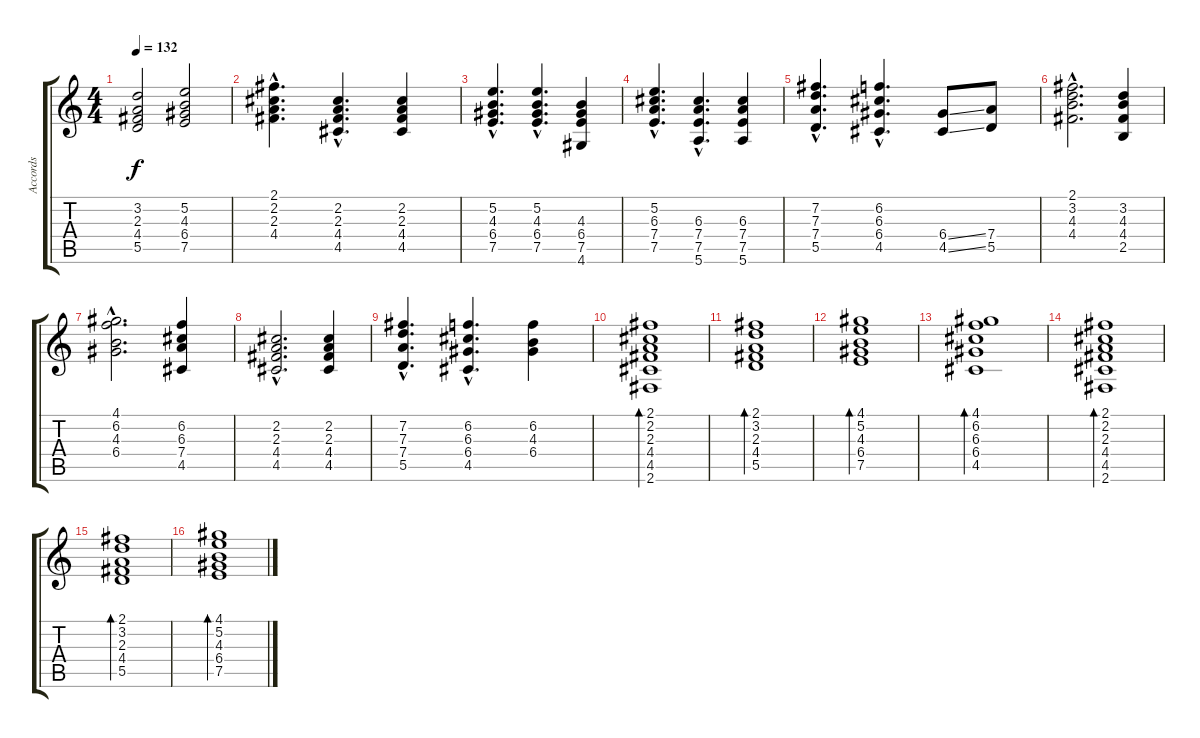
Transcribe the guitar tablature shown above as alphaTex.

\track ("Accords" "Accords") {instrument acousticguitarnylon}
\staff {score tabs}
\tuning (E4 B3 G3 D3 A2 E2) {hide}
\ts (4 4)
\tempo 132
\clef g2
\ks c
(3.2 2.3 4.4 5.5).2{dy f} (5.2 4.3 6.4 7.5).2 |
(2.1{hac} 2.2{hac} 2.3{hac} 4.4{hac}).4{d} (2.2{hac} 2.3{hac} 4.4{hac} 4.5{hac}).4{d} (2.2 2.3 4.4 4.5).4 |
(5.2{hac} 4.3{hac} 6.4{hac} 7.5{hac}).4{d} (5.2{hac} 4.3{hac} 6.4{hac} 7.5{hac}).4{d} (4.3 6.4 7.5 4.6).4 |
(5.2{hac} 6.3{hac} 7.4{hac} 7.5{hac}).4{d} (6.3{hac} 7.4{hac} 7.5{hac} 5.6{hac}).4{d} (6.3 7.4 7.5 5.6).4 |
(7.2{hac} 7.3{hac} 7.4{hac} 5.5{hac}).4{d} (6.2{hac} 6.3{hac} 6.4{hac} 4.5{hac}).4{d} (6.4{ss} 4.5{ss}).8 (7.4 5.5).8 |
(2.1{hac} 3.2{hac} 4.3{hac} 4.4{hac}).2{d} (3.2 4.3 4.4 2.5).4 |
(4.1{hac} 6.2{hac} 4.3{hac} 6.4{hac}).2{d} (6.2 6.3 7.4 4.5).4 |
(2.2{hac} 2.3{hac} 4.4{hac} 4.5{hac}).2{d} (2.2 2.3 4.4 4.5).4 |
(7.2{hac} 7.3{hac} 7.4{hac} 5.5{hac}).4{d} (6.2{hac} 6.3{hac} 6.4{hac} 4.5{hac}).4{d} (6.2 4.3 6.4).4 |
(2.1 2.2 2.3 4.4 4.5 2.6).1{bd 240} |
(2.1 3.2 2.3 4.4 5.5).1{bd 240} |
(4.1 5.2 4.3 6.4 7.5).1{bd 240} |
(4.1 6.2 6.3 6.4 4.5).1{bd 240} |
(2.1 2.2 2.3 4.4 4.5 2.6).1{bd 240} |
(2.1 3.2 2.3 4.4 5.5).1{bd 240} |
(4.1 5.2 4.3 6.4 7.5).1{bd 240}
